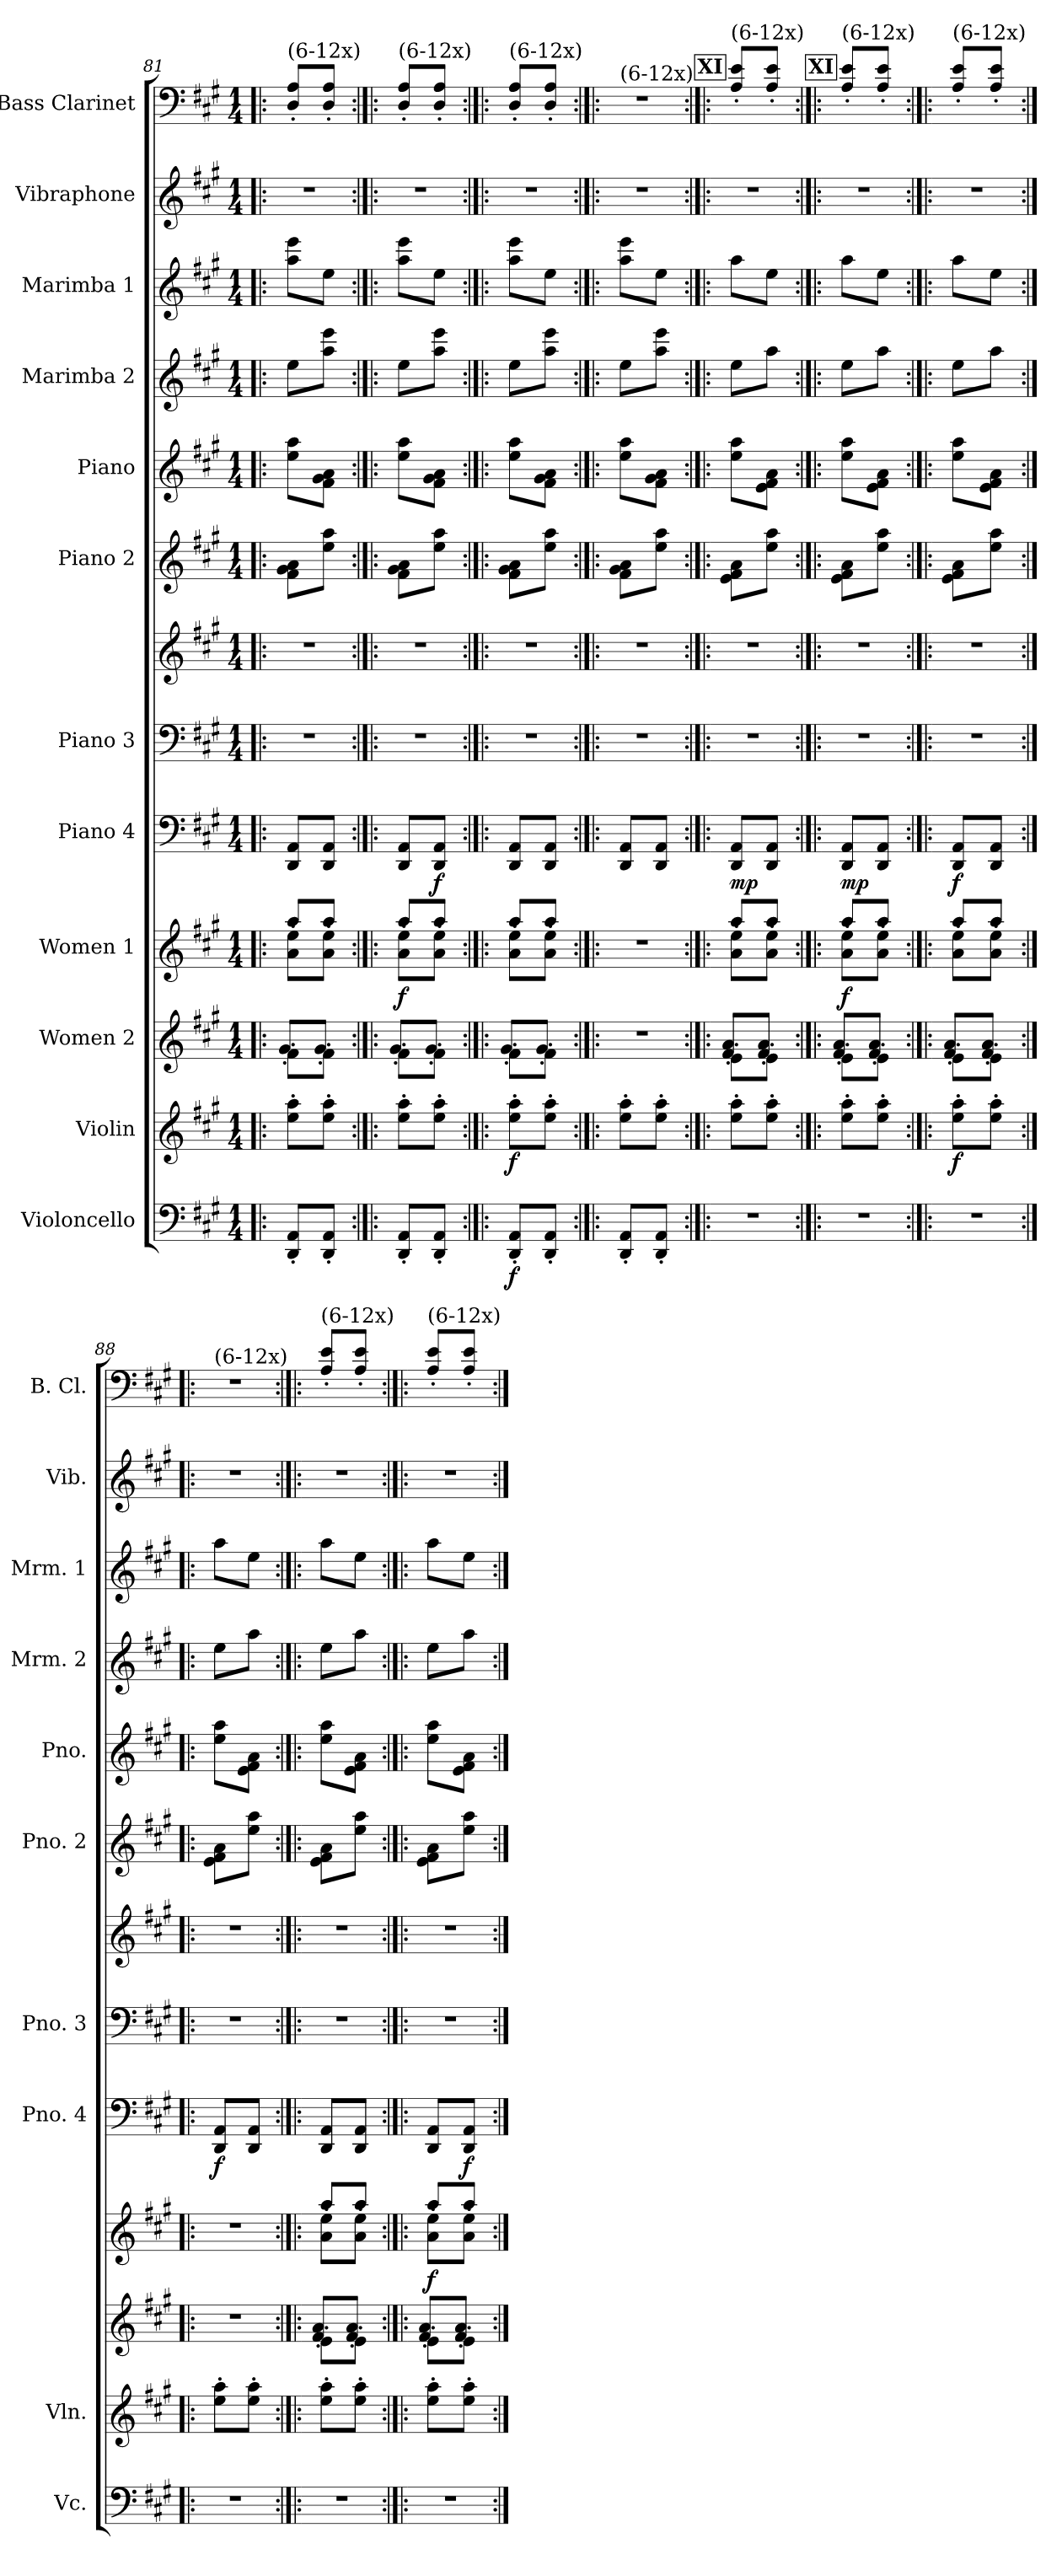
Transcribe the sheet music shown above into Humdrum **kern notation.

**kern	**dynam	**kern	**dynam	**kern	**dynam	**kern	**dynam	**kern	**dynam	**kern	**kern	**kern	**kern	**kern	**kern	**kern	**kern
*part12	*part12	*part11	*part11	*part10	*part10	*part9	*part9	*part8	*part8	*part7	*part7	*part6	*part5	*part4	*part3	*part2	*part1
*staff13	*staff13	*staff12	*staff12	*staff11	*staff11	*staff10	*staff10	*staff9	*staff9	*staff8	*staff7	*staff6	*staff5	*staff4	*staff3	*staff2	*staff1
*I"Violoncello	*	*I"Violin	*	*I"Women 2	*	*I"Women 1	*	*I"Piano 4	*	*I"Piano 3	*	*I"Piano 2	*I"Piano	*I"Marimba 2	*I"Marimba 1	*I"Vibraphone	*I"Bass Clarinet
*I'Vc.	*	*I'Vln.	*	*	*	*	*	*I'Pno. 4	*	*I'Pno. 3	*	*I'Pno. 2	*I'Pno.	*I'Mrm. 2	*I'Mrm. 1	*I'Vib.	*I'B. Cl.
*clefF4	*	*clefG2	*	*clefG2	*	*clefG2	*	*clefF4	*	*clefF4	*clefG2	*clefG2	*clefG2	*clefG2	*clefG2	*clefG2	*clefF4
*	*	*	*	*	*	*	*	*	*	*	*	*	*	*	*	*	*ITrd8c14
*k[f#c#g#]	*	*k[f#c#g#]	*	*k[f#c#g#]	*	*k[f#c#g#]	*	*k[f#c#g#]	*	*k[f#c#g#]	*k[f#c#g#]	*k[f#c#g#]	*k[f#c#g#]	*k[f#c#g#]	*k[f#c#g#]	*k[f#c#g#]	*k[f#c#g#]
*M1/4	*	*M1/4	*	*M1/4	*	*M1/4	*	*M1/4	*	*M1/4	*M1/4	*M1/4	*M1/4	*M1/4	*M1/4	*M1/4	*M1/4
=81!|:	=81!|:	=81!|:	=81!|:	=81!|:	=81!|:	=81!|:	=81!|:	=81!|:	=81!|:	=81!|:	=81!|:	=81!|:	=81!|:	=81!|:	=81!|:	=81!|:	=81!|:
*	*	*	*	*^	*	*^	*	*	*	*	*	*	*	*	*	*	*
!	!	!	!	!	!	!	!	!	!	!	!	!	!	!	!	!	!	!	!LO:TX:a:t=(6-12x)
8DD/' 8AA/'L	.	8ee\' 8aa\'L	.	8f#'\L	8g#'/L	.	8a\' 8ee\'L	8aa'/L	.	8DD/ 8AA/L	.	4r	4r	8f#\ 8g#\ 8a\L	8ee\ 8aa\L	8ee\L	8aa\ 8eee\L	4r	8DD/' 8AA/'L
8DD/' 8AA/'J	.	8ee\' 8aa\'J	.	8f#'\J	8g#'/J	.	8a\' 8ee\'J	8aa'/J	.	8DD/ 8AA/J	.	.	.	8ee\ 8aa\J	8f#\ 8g#\ 8a\J	8aa\ 8eee\J	8ee\J	.	8DD/' 8AA/'J
=82:|!|:	=82:|!|:	=82:|!|:	=82:|!|:	=82:|!|:	=82:|!|:	=82:|!|:	=82:|!|:	=82:|!|:	=82:|!|:	=82:|!|:	=82:|!|:	=82:|!|:	=82:|!|:	=82:|!|:	=82:|!|:	=82:|!|:	=82:|!|:	=82:|!|:	=82:|!|:
!	!	!	!	!	!	!	!	!	!	!	!	!	!	!	!	!	!	!	!LO:TX:a:t=(6-12x)
!	!	!	!	!	!	!LO:DY:a	!	!	!	!	!	!	!	!	!	!	!	!	!
8DD/' 8AA/'L	.	8ee\' 8aa\'L	.	8f#'\L	8g#'/L	f	8a\' 8ee\'L	8aa'/L	.	8DD/ 8AA/L	.	4r	4r	8f#\ 8g#\ 8a\L	8ee\ 8aa\L	8ee\L	8aa\ 8eee\L	4r	8DD/' 8AA/'L
!	!	!	!	!	!	!	!	!	!LO:DY:a	!	!	!	!	!	!	!	!	!	!
8DD/' 8AA/'J	.	8ee\' 8aa\'J	.	8f#'\J	8g#'/J	.	8a\' 8ee\'J	8aa'/J	f	8DD/ 8AA/J	.	.	.	8ee\ 8aa\J	8f#\ 8g#\ 8a\J	8aa\ 8eee\J	8ee\J	.	8DD/' 8AA/'J
=83:|!|:	=83:|!|:	=83:|!|:	=83:|!|:	=83:|!|:	=83:|!|:	=83:|!|:	=83:|!|:	=83:|!|:	=83:|!|:	=83:|!|:	=83:|!|:	=83:|!|:	=83:|!|:	=83:|!|:	=83:|!|:	=83:|!|:	=83:|!|:	=83:|!|:	=83:|!|:
!	!	!	!	!	!	!	!	!	!	!	!	!	!	!	!	!	!	!	!LO:TX:a:t=(6-12x)
!	!LO:DY:b	!	!LO:DY:b	!	!	!	!	!	!	!	!	!	!	!	!	!	!	!	!
8DD/' 8AA/'L	f	8ee\' 8aa\'L	f	8f#'\L	8g#'/L	.	8a\' 8ee\'L	8aa'/L	.	8DD/ 8AA/L	.	4r	4r	8f#\ 8g#\ 8a\L	8ee\ 8aa\L	8ee\L	8aa\ 8eee\L	4r	8DD/' 8AA/'L
8DD/' 8AA/'J	.	8ee\' 8aa\'J	.	8f#'\J	8g#'/J	.	8a\' 8ee\'J	8aa'/J	.	8DD/ 8AA/J	.	.	.	8ee\ 8aa\J	8f#\ 8g#\ 8a\J	8aa\ 8eee\J	8ee\J	.	8DD/' 8AA/'J
=84:|!|:	=84:|!|:	=84:|!|:	=84:|!|:	=84:|!|:	=84:|!|:	=84:|!|:	=84:|!|:	=84:|!|:	=84:|!|:	=84:|!|:	=84:|!|:	=84:|!|:	=84:|!|:	=84:|!|:	=84:|!|:	=84:|!|:	=84:|!|:	=84:|!|:	=84:|!|:
!	!	!	!	!	!	!	!	!	!	!	!	!	!	!	!	!	!	!	!LO:TX:a:t=(6-12x)
*	*	*	*	*v	*v	*	*	*	*	*	*	*	*	*	*	*	*	*	*
*	*	*	*	*	*	*v	*v	*	*	*	*	*	*	*	*	*	*	*
8DD/' 8AA/'L	.	8ee\' 8aa\'L	.	4r	.	4r	.	8DD/ 8AA/L	.	4r	4r	8f#\ 8g#\ 8a\L	8ee\ 8aa\L	8ee\L	8aa\ 8eee\L	4r	4r
8DD/' 8AA/'J	.	8ee\' 8aa\'J	.	.	.	.	.	8DD/ 8AA/J	.	.	.	8ee\ 8aa\J	8f#\ 8g#\ 8a\J	8aa\ 8eee\J	8ee\J	.	.
!!LO:REH:place=s1:a:B:fs=14:t=XI
=85:|!|:	=85:|!|:	=85:|!|:	=85:|!|:	=85:|!|:	=85:|!|:	=85:|!|:	=85:|!|:	=85:|!|:	=85:|!|:	=85:|!|:	=85:|!|:	=85:|!|:	=85:|!|:	=85:|!|:	=85:|!|:	=85:|!|:	=85:|!|:
*	*	*	*	*^	*	*^	*	*	*	*	*	*	*	*	*	*	*
!	!	!	!	!	!	!	!	!	!	!	!	!	!	!	!	!	!	!	!LO:TX:a:t=(6-12x)
!	!	!	!	!	!	!	!	!	!	!	!LO:DY:b	!	!	!	!	!	!	!	!
4r	.	8ee\' 8aa\'L	.	8e'\L	8f#/' 8a/'L	.	8a\' 8ee\'L	8aa'/L	.	8DD/ 8AA/L	mp	4r	4r	8e\ 8f#\ 8a\L	8ee\ 8aa\L	8ee\L	8aa\L	4r	8AA/' 8E/'L
.	.	8ee\' 8aa\'J	.	8e'\J	8f#/' 8a/'J	.	8a\' 8ee\'J	8aa'/J	.	8DD/ 8AA/J	.	.	.	8ee\ 8aa\J	8e\ 8f#\ 8a\J	8aa\J	8ee\J	.	8AA/' 8E/'J
!!LO:REH:place=s1:a:B:fs=14:t=XI
=86:|!|:	=86:|!|:	=86:|!|:	=86:|!|:	=86:|!|:	=86:|!|:	=86:|!|:	=86:|!|:	=86:|!|:	=86:|!|:	=86:|!|:	=86:|!|:	=86:|!|:	=86:|!|:	=86:|!|:	=86:|!|:	=86:|!|:	=86:|!|:	=86:|!|:	=86:|!|:
!	!	!	!	!	!	!	!	!	!	!	!	!	!	!	!	!	!	!	!LO:TX:a:t=(6-12x)
!	!	!	!	!	!	!LO:DY:a	!	!	!	!	!LO:DY:b	!	!	!	!	!	!	!	!
4r	.	8ee\' 8aa\'L	.	8e'\L	8f#/' 8a/'L	f	8a\' 8ee\'L	8aa'/L	.	8DD/ 8AA/L	mp	4r	4r	8e\ 8f#\ 8a\L	8ee\ 8aa\L	8ee\L	8aa\L	4r	8AA/' 8E/'L
.	.	8ee\' 8aa\'J	.	8e'\J	8f#/' 8a/'J	.	8a\' 8ee\'J	8aa'/J	.	8DD/ 8AA/J	.	.	.	8ee\ 8aa\J	8e\ 8f#\ 8a\J	8aa\J	8ee\J	.	8AA/' 8E/'J
=87:|!|:	=87:|!|:	=87:|!|:	=87:|!|:	=87:|!|:	=87:|!|:	=87:|!|:	=87:|!|:	=87:|!|:	=87:|!|:	=87:|!|:	=87:|!|:	=87:|!|:	=87:|!|:	=87:|!|:	=87:|!|:	=87:|!|:	=87:|!|:	=87:|!|:	=87:|!|:
!	!	!	!	!	!	!	!	!	!	!	!	!	!	!	!	!	!	!	!LO:TX:a:t=(6-12x)
!	!	!	!LO:DY:b	!	!	!	!	!	!	!	!LO:DY:b	!	!	!	!	!	!	!	!
4r	.	8ee\' 8aa\'L	f	8e'\L	8f#/' 8a/'L	.	8a\' 8ee\'L	8aa'/L	.	8DD/ 8AA/L	f	4r	4r	8e\ 8f#\ 8a\L	8ee\ 8aa\L	8ee\L	8aa\L	4r	8AA/' 8E/'L
.	.	8ee\' 8aa\'J	.	8e'\J	8f#/' 8a/'J	.	8a\' 8ee\'J	8aa'/J	.	8DD/ 8AA/J	.	.	.	8ee\ 8aa\J	8e\ 8f#\ 8a\J	8aa\J	8ee\J	.	8AA/' 8E/'J
=88:|!|:	=88:|!|:	=88:|!|:	=88:|!|:	=88:|!|:	=88:|!|:	=88:|!|:	=88:|!|:	=88:|!|:	=88:|!|:	=88:|!|:	=88:|!|:	=88:|!|:	=88:|!|:	=88:|!|:	=88:|!|:	=88:|!|:	=88:|!|:	=88:|!|:	=88:|!|:
!	!	!	!	!	!	!	!	!	!	!	!	!	!	!	!	!	!	!	!LO:TX:a:t=(6-12x)
!	!	!	!	!	!	!	!	!	!	!	!LO:DY:b	!	!	!	!	!	!	!	!
*	*	*	*	*v	*v	*	*	*	*	*	*	*	*	*	*	*	*	*	*
*	*	*	*	*	*	*v	*v	*	*	*	*	*	*	*	*	*	*	*
4r	.	8ee\' 8aa\'L	.	4r	.	4r	.	8DD/ 8AA/L	f	4r	4r	8e\ 8f#\ 8a\L	8ee\ 8aa\L	8ee\L	8aa\L	4r	4r
.	.	8ee\' 8aa\'J	.	.	.	.	.	8DD/ 8AA/J	.	.	.	8ee\ 8aa\J	8e\ 8f#\ 8a\J	8aa\J	8ee\J	.	.
=89:|!|:	=89:|!|:	=89:|!|:	=89:|!|:	=89:|!|:	=89:|!|:	=89:|!|:	=89:|!|:	=89:|!|:	=89:|!|:	=89:|!|:	=89:|!|:	=89:|!|:	=89:|!|:	=89:|!|:	=89:|!|:	=89:|!|:	=89:|!|:
*	*	*	*	*^	*	*^	*	*	*	*	*	*	*	*	*	*	*
!	!	!	!	!	!	!	!	!	!	!	!	!	!	!	!	!	!	!	!LO:TX:a:t=(6-12x)
4r	.	8ee\' 8aa\'L	.	8e'\L	8f#/' 8a/'L	.	8a\' 8ee\'L	8aa'/L	.	8DD/ 8AA/L	.	4r	4r	8e\ 8f#\ 8a\L	8ee\ 8aa\L	8ee\L	8aa\L	4r	8AA/' 8E/'L
.	.	8ee\' 8aa\'J	.	8e'\J	8f#/' 8a/'J	.	8a\' 8ee\'J	8aa'/J	.	8DD/ 8AA/J	.	.	.	8ee\ 8aa\J	8e\ 8f#\ 8a\J	8aa\J	8ee\J	.	8AA/' 8E/'J
!!LO:PB:g=z
=90:|!|:	=90:|!|:	=90:|!|:	=90:|!|:	=90:|!|:	=90:|!|:	=90:|!|:	=90:|!|:	=90:|!|:	=90:|!|:	=90:|!|:	=90:|!|:	=90:|!|:	=90:|!|:	=90:|!|:	=90:|!|:	=90:|!|:	=90:|!|:	=90:|!|:	=90:|!|:
!	!	!	!	!	!	!	!	!	!	!	!	!	!	!	!	!	!	!	!LO:TX:a:t=(6-12x)
!	!	!	!	!	!	!LO:DY:a	!	!	!	!	!	!	!	!	!	!	!	!	!
4r	.	8ee\' 8aa\'L	.	8e'\L	8f#/' 8a/'L	f	8a\' 8ee\'L	8aa'/L	.	8DD/ 8AA/L	.	4r	4r	8e\ 8f#\ 8a\L	8ee\ 8aa\L	8ee\L	8aa\L	4r	8AA/' 8E/'L
!	!	!	!	!	!	!	!	!	!LO:DY:a	!	!	!	!	!	!	!	!	!	!
.	.	8ee\' 8aa\'J	.	8e'\J	8f#/' 8a/'J	.	8a\' 8ee\'J	8aa'/J	f	8DD/ 8AA/J	.	.	.	8ee\ 8aa\J	8e\ 8f#\ 8a\J	8aa\J	8ee\J	.	8AA/' 8E/'J
*	*	*	*	*v	*v	*	*	*	*	*	*	*	*	*	*	*	*	*	*
*	*	*	*	*	*	*v	*v	*	*	*	*	*	*	*	*	*	*	*
=:|!	=:|!	=:|!	=:|!	=:|!	=:|!	=:|!	=:|!	=:|!	=:|!	=:|!	=:|!	=:|!	=:|!	=:|!	=:|!	=:|!	=:|!
*-	*-	*-	*-	*-	*-	*-	*-	*-	*-	*-	*-	*-	*-	*-	*-	*-	*-
